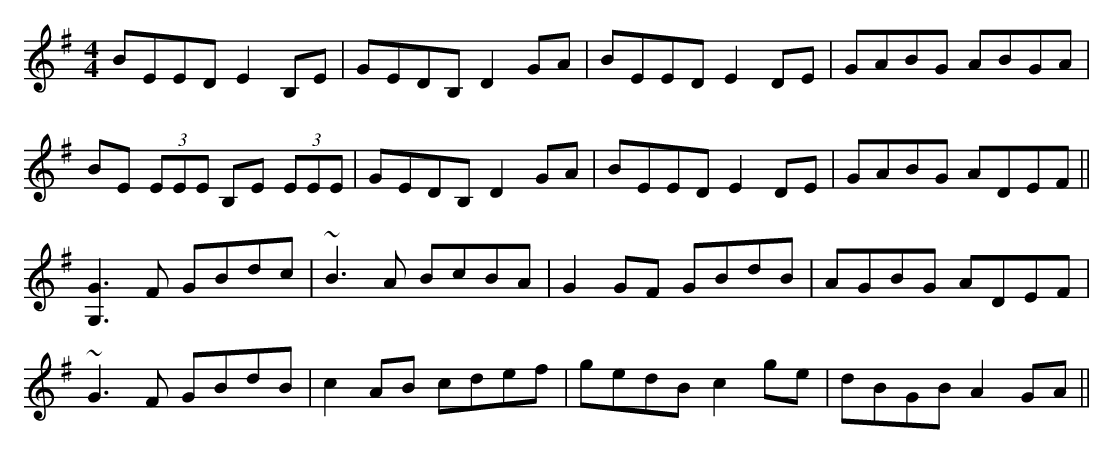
X:1
M:4/4
K:Emin
BEED E2 B,E|GEDB, D2GA|BEED E2DE|GABG ABGA|
BE (3EEE B,E (3EEE|GEDB, D2GA|BEED E2DE|GABG ADEF||
[G,3G3]F GBdc|~B3 A BcBA|G2GF GBdB|AGBG ADEF|
~G3F GBdB|c2AB cdef|gedB c2ge|dBGB A2GA||
